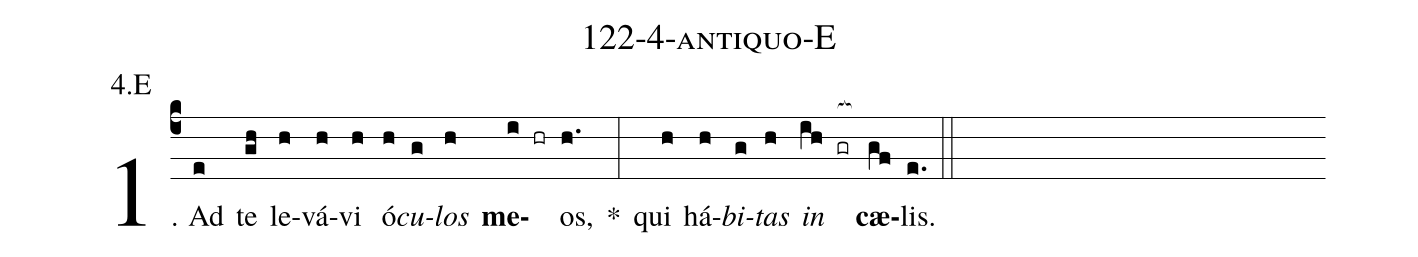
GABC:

name: 122-4-antiquo-E;
annotation: 4.E;
%%
(c4)1. Ad(e) te(gh) le(h)vá(h)vi(h) ó(h)<i>cu</i>(g)<i>los</i>(h) <b>me</b>(i hr)os,(h.) *(:) qui(h) há(h)<i>bi</i>(g)<i>tas</i>(h) <i>in</i>(ih gr[ocb:1{]) <b>cæ</b>(gf[ocb:0}])lis.(e.) (::)
